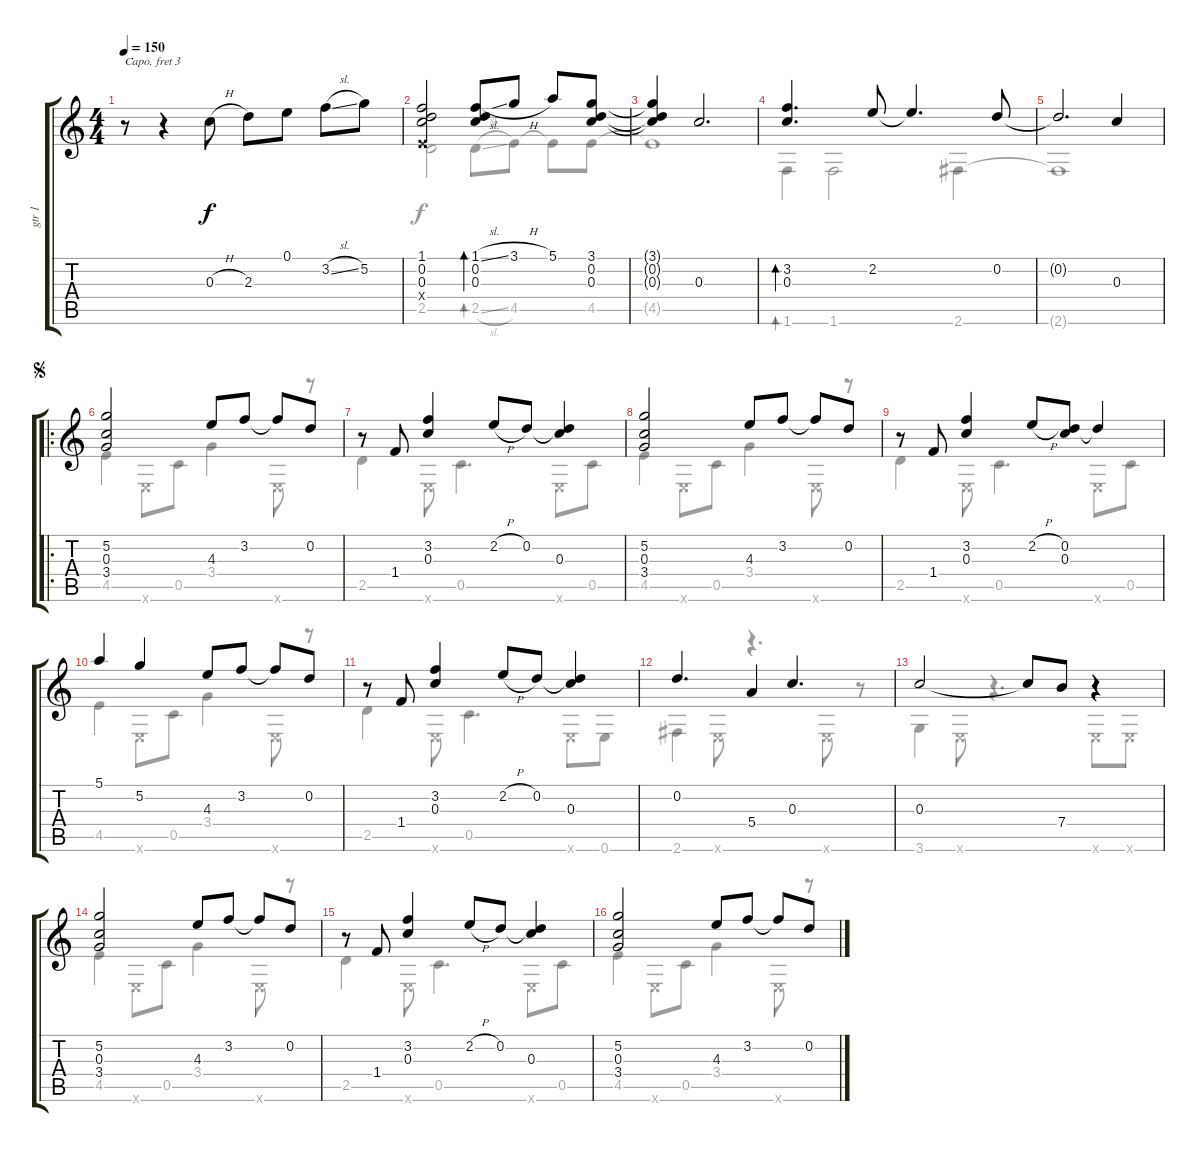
\track ("gtr 1" "gtr 1") {instrument acousticguitarsteel}
\staff {score tabs}
\capo 3
\tuning (Db4 B3 A3 Db3 A2 Db2) {hide}
\voice
\ts (4 4)
\tempo 150
\clef g2
\ks c
r.8{dy f instrument acousticguitarsteel} r.4 0.3{h}.8 2.3.8 0.1.8 3.2{sl}.8 5.2.8 |
(1.1 0.2 0.3 0.4{x}).2 (1.1{sl} 0.2 0.3).8{bd 30} 3.1{h}.8 5.1.8 (3.1 0.2 0.3).8 |
(3.1{t} 0.2{t} 0.3{t}).4 0.3.2{d} |
(3.2 0.3).4{d bd 30} 2.2.8 2.2{t}.4{d} 0.2.8 |
0.2{t}.2{d} 0.3.4 |
\ro
\jump segno
(5.2 0.3 3.4).2 4.3.8 3.2.8 3.2{t}.8 0.2.8 |
r.8 1.4.8 (3.2 0.3).4 2.2{h}.8 0.2.8 (0.2{t} 0.3).4 |
(5.2 0.3 3.4).2 4.3.8 3.2.8 3.2{t}.8 0.2.8 |
r.8 1.4.8 (3.2 0.3).4 2.2{h}.8 (0.2 0.3).8 0.2{t}.4 |
5.1.4 5.2.4 4.3.8 3.2.8 3.2{t}.8 0.2.8 |
r.8 1.4.8 (3.2 0.3).4 2.2{h}.8 0.2.8 (0.2{t} 0.3).4 |
0.2.4{d} 5.4.4 0.3.4{d} |
0.3.2 0.3{t}.8 7.4.8 r.4 |
(5.2 0.3 3.4).2 4.3.8 3.2.8 3.2{t}.8 0.2.8 |
r.8 1.4.8 (3.2 0.3).4 2.2{h}.8 0.2.8 (0.2{t} 0.3).4 |
(5.2 0.3 3.4).2 4.3.8 3.2.8 3.2{t}.8 0.2.8
\voice
\clef g2
\ottava regular
\simile none
\ks c
|
2.5.2 2.5{sl}.8{bd 30} 4.5.8 4.5{t}.8 4.5.8 |
4.5{t}.1 |
1.6.4{bd 30} 1.6.2 2.6.4 |
2.6{t}.1 |
4.5.4 0.6{x}.8 0.5.8 3.4.4 0.6{x}.8 r.8 |
2.5.4 0.6{x}.8 0.5.4{d} 0.6{x}.8 0.5.8 |
4.5.4 0.6{x}.8 0.5.8 3.4.4 0.6{x}.8 r.8 |
2.5.4 0.6{x}.8 0.5.4{d} 0.6{x}.8 0.5.8 |
4.5.4 0.6{x}.8 0.5.8 3.4.4 0.6{x}.8 r.8 |
2.5.4 0.6{x}.8 0.5.4{d} 0.6{x}.8 0.6.8 |
2.6.4 0.6{x}.8 r.4{d} 0.6{x}.8 r.8 |
3.6.4 0.6{x}.8 r.4{d} 0.6{x}.8 0.6{x}.8 |
4.5.4 0.6{x}.8 0.5.8 3.4.4 0.6{x}.8 r.8 |
2.5.4 0.6{x}.8 0.5.4{d} 0.6{x}.8 0.5.8 |
4.5.4 0.6{x}.8 0.5.8 3.4.4 0.6{x}.8 r.8
